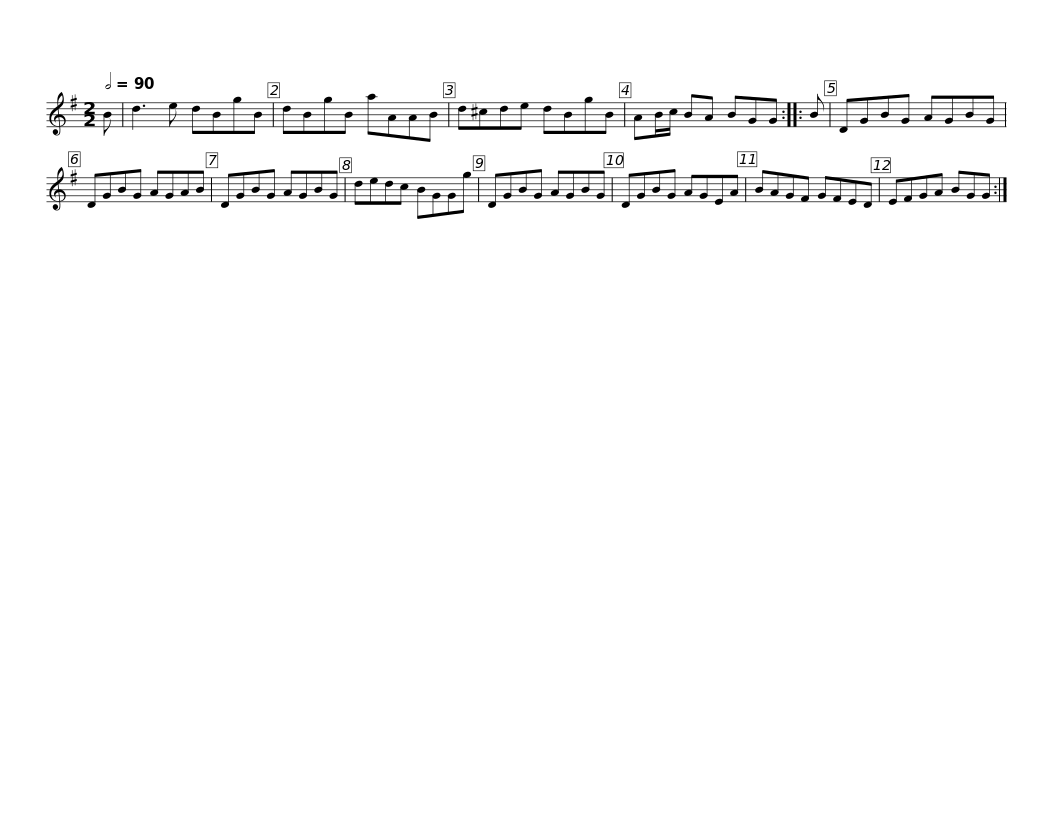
X:1
L:1/8
Q:1/2=90
M:2/2
I:linebreak $
K:G
V:1 treble
V:1
 B | d3 e dBgB | dBgB aAAB | d^cde dBgB | AB/c/ BA BGG :: %5
 B | DGBG AGBG |$ DGBG AGAB | DGBG AGBG | dedc BGGg | %10
 DGBG AGBG | DGBG AGEA |$ BAGF GFED | EFGA BGG :| %14
